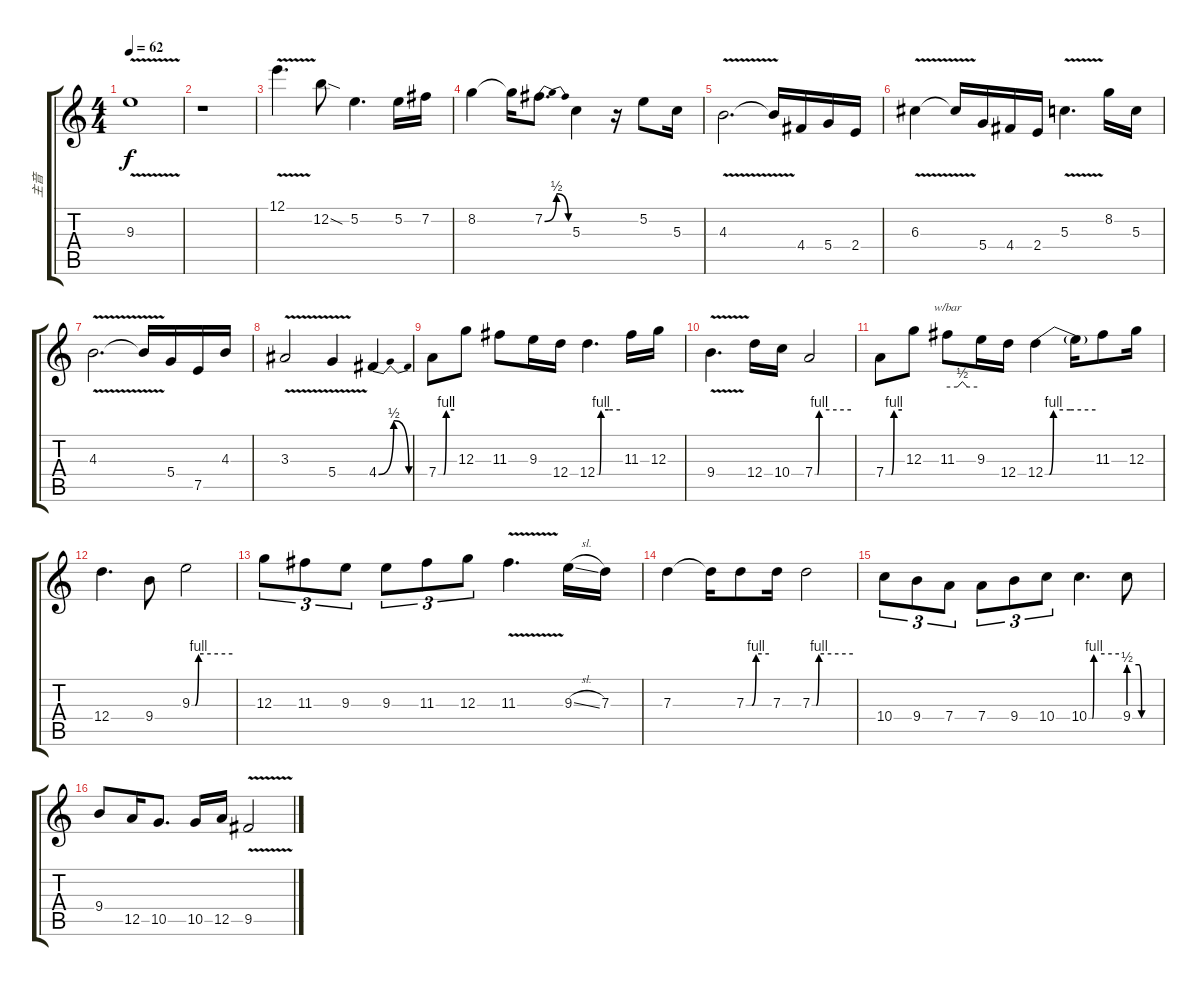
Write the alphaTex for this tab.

\track ("主音" "主音") {instrument overdrivenguitar}
\staff {score tabs}
\tuning (E4 B3 G3 D3 A2 E2) {hide}
\ts (4 4)
\tempo 62
\clef g2
\ks c
9.3{v}.1{dy f} |
r.1 |
12.1{v}.4{d instrument overdrivenguitar} 12.2{sod}.8 5.2.4{d} 5.2.16 7.2.16 |
8.2.4 8.2{t}.16 7.2{be (bendrelease 0 0 30 2 35 2 60 0)}.8{d} 5.3.4 r.16 5.2.8 5.3.16 |
4.3{v}.2{d} 4.3{t}.16 4.4.16 5.4.16 2.4.16 |
6.3{v}.4 6.3{t}.16 5.4.16 4.4.16 2.4.16 5.3{v}.4{d} 8.2.16 5.3.16 |
4.3{v}.2{d} 4.3{t}.16 5.4.16 7.5.16 4.3.16 |
3.3{v}.2 5.4{v}.4 4.4{be (bendrelease 0 0 20 2 25 2 60 0)}.4 |
7.4{be (custom 0 0 20 0 30 4 60 4)}.8{volume 13 instrument electricguitarjazz} 12.3.8 11.3.8 9.3.16 12.4.16 12.4{be (custom 0 0 5 0 10 4 30 4 60 4)}.4{d} 11.3.16 12.3.16 |
9.4{v}.4{d} 12.4.16 10.4.16 7.4{be (custom 0 0 4 0 7 4 60 4)}.2 |
7.4{be (custom 0 0 20 0 30 4 60 4)}.8 12.3.8 11.3.8{tbe (custom default 0 0 20 0 30 2 40 0 60 0)} 9.3.16 12.4.16 12.4{be (custom 0 0 5 0 10 4 30 4 60 4)}.4 12.4{t}.16 11.3.8 12.3.16 |
12.4.4{d} 9.4.8 9.3{be (custom 0 0 5 0 10 4 60 4)}.2 |
12.3.8{tu (3 2)} 11.3.8{tu (3 2)} 9.3.8{tu (3 2)} 9.3.8{tu (3 2)} 11.3.8{tu (3 2)} 12.3.8{tu (3 2)} 11.3{v}.4{d} 9.3{sl}.16 7.3.16 |
7.3.4 7.3{t}.16 7.3{be (custom 0 0 15 0 26 4 60 4)}.8 7.3.16 7.3{be (custom 0 0 6 0 10 4 60 4)}.2{txt ""} |
10.4.8{tu (3 2)} 9.4.8{tu (3 2)} 7.4.8{tu (3 2)} 7.4.8{tu (3 2)} 9.4.8{tu (3 2)} 10.4.8{tu (3 2)} 10.4{be (custom 0 0 7 0 10 4 60 4)}.4{d} 9.4{be (custom 0 2 20 2 25 0 60 0)}.8 |
9.4.8 12.5.16 10.5.8{d} 10.5.16 12.5.16 9.5{v}.2
